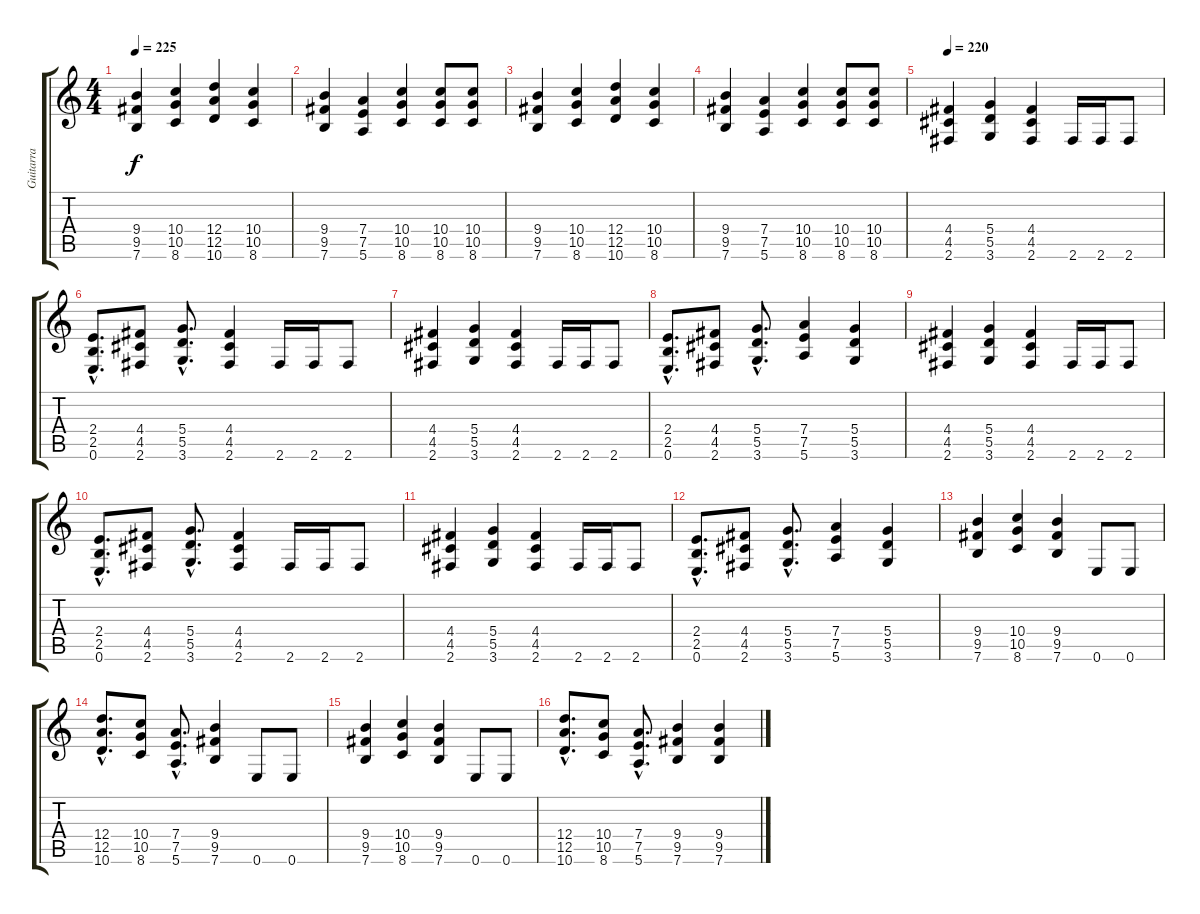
\track ("Guitarra" "Guitarra") {instrument distortionguitar}
\staff {score tabs}
\tuning (E4 B3 G3 D3 A2 E2) {hide}
\ts (4 4)
\tempo 225
\clef g2
\ks c
(9.4 9.5 7.6).4{dy f} (10.4 10.5 8.6).4 (12.4 12.5 10.6).4 (10.4 10.5 8.6).4 |
(9.4 9.5 7.6).4 (7.4 7.5 5.6).4 (10.4 10.5 8.6).4 (10.4 10.5 8.6).8 (10.4 10.5 8.6).8 |
(9.4 9.5 7.6).4 (10.4 10.5 8.6).4 (12.4 12.5 10.6).4 (10.4 10.5 8.6).4 |
(9.4 9.5 7.6).4 (7.4 7.5 5.6).4 (10.4 10.5 8.6).4 (10.4 10.5 8.6).8 (10.4 10.5 8.6).8 |
\tempo 220
(4.4 4.5 2.6).4 (5.4 5.5 3.6).4 (4.4 4.5 2.6).4 2.6.16 2.6.16 2.6.8 |
(2.4{hac} 2.5{hac} 0.6{hac}).8{d} (4.4 4.5 2.6).8 (5.4{hac} 5.5{hac} 3.6{hac}).8{d} (4.4 4.5 2.6).4 2.6.16 2.6.16 2.6.8 |
(4.4 4.5 2.6).4 (5.4 5.5 3.6).4 (4.4 4.5 2.6).4 2.6.16 2.6.16 2.6.8 |
(2.4{hac} 2.5{hac} 0.6{hac}).8{d} (4.4 4.5 2.6).8 (5.4{hac} 5.5{hac} 3.6{hac}).8{d} (7.4 7.5 5.6).4 (5.4 5.5 3.6).4 |
(4.4 4.5 2.6).4 (5.4 5.5 3.6).4 (4.4 4.5 2.6).4 2.6.16 2.6.16 2.6.8 |
(2.4{hac} 2.5{hac} 0.6{hac}).8{d} (4.4 4.5 2.6).8 (5.4{hac} 5.5{hac} 3.6{hac}).8{d} (4.4 4.5 2.6).4 2.6.16 2.6.16 2.6.8 |
(4.4 4.5 2.6).4 (5.4 5.5 3.6).4 (4.4 4.5 2.6).4 2.6.16 2.6.16 2.6.8 |
(2.4{hac} 2.5{hac} 0.6{hac}).8{d} (4.4 4.5 2.6).8 (5.4{hac} 5.5{hac} 3.6{hac}).8{d} (7.4 7.5 5.6).4 (5.4 5.5 3.6).4 |
(9.4 9.5 7.6).4 (10.4 10.5 8.6).4 (9.4 9.5 7.6).4 0.6.8 0.6.8 |
(12.4{hac} 12.5{hac} 10.6{hac}).8{d} (10.4 10.5 8.6).8 (7.4{hac} 7.5{hac} 5.6{hac}).8{d} (9.4 9.5 7.6).4 0.6.8 0.6.8 |
(9.4 9.5 7.6).4 (10.4 10.5 8.6).4 (9.4 9.5 7.6).4 0.6.8 0.6.8 |
(12.4{hac} 12.5{hac} 10.6{hac}).8{d} (10.4 10.5 8.6).8 (7.4{hac} 7.5{hac} 5.6{hac}).8{d} (9.4 9.5 7.6).4 (9.4 9.5 7.6).4
